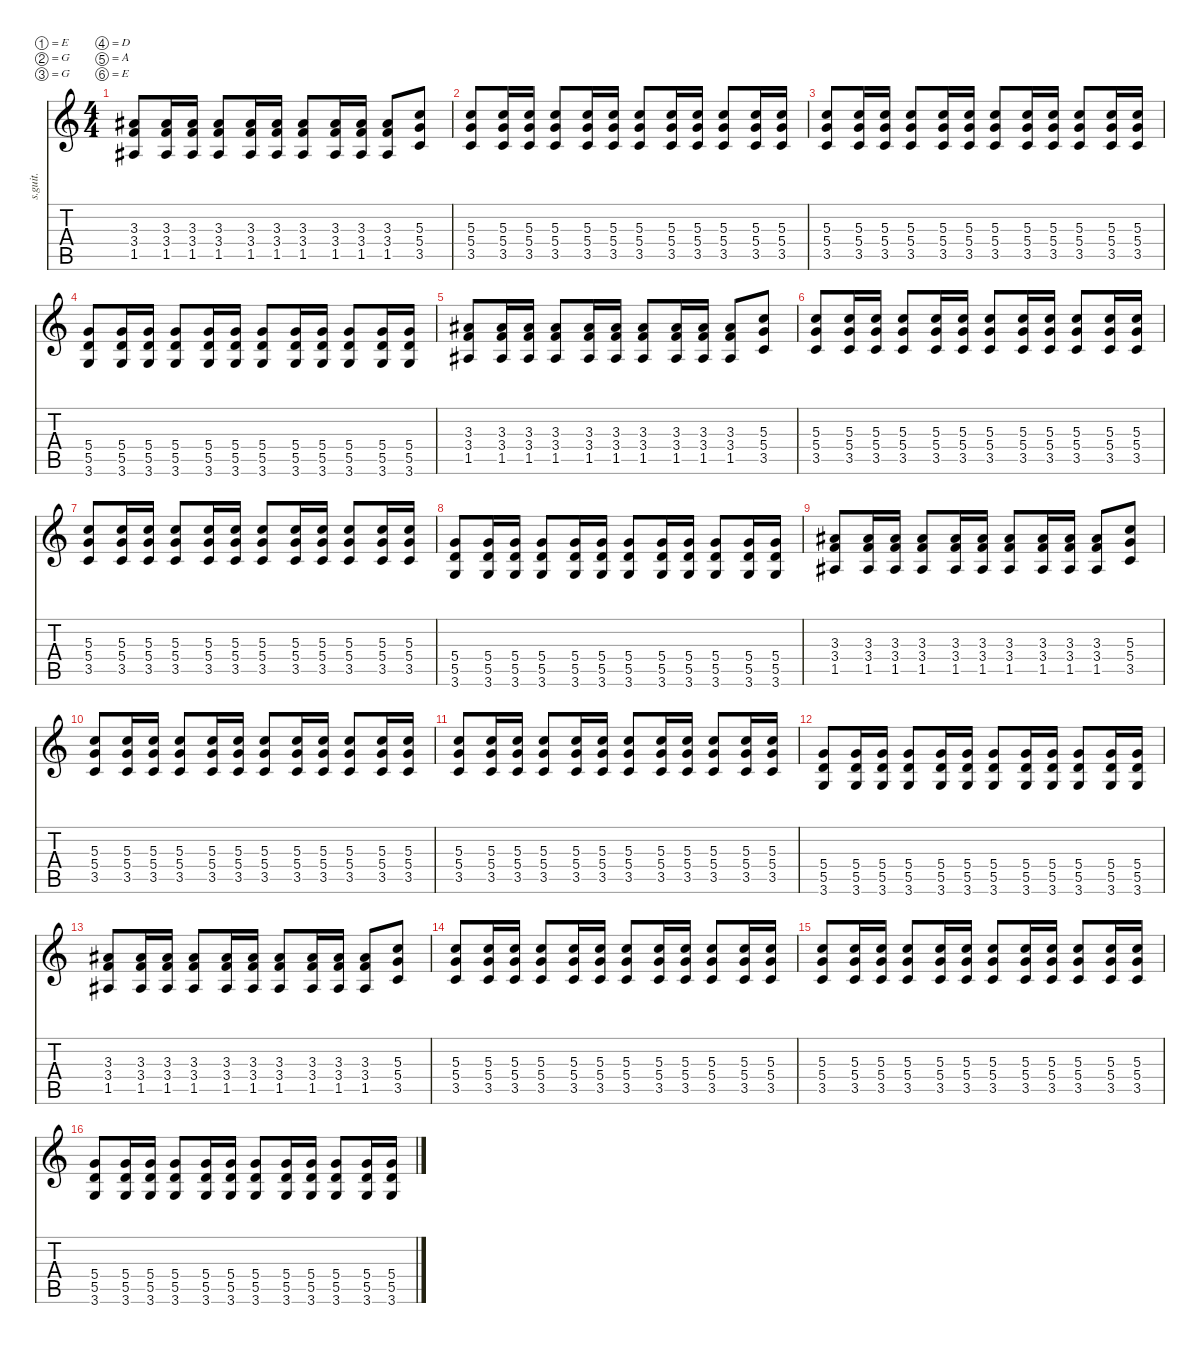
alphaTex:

\defaultSystemsLayout 4
\hideDynamics
\bracketExtendMode nobrackets
\track ("Gary Rossington (Slide/Rhythm Guitar)" "s.guit.") {instrument overdrivenguitar}
\staff {score tabs}
\tuning (E4 G3 G3 D3 A2 E2)
\ts (4 4)
\tempo (150 hide)
\clef g2
\ks c
(3.3{acc #} 3.4 1.5{acc #}).8{lyrics (0 "") lyrics (1 "") lyrics (2 "") lyrics (3 "") lyrics (4 "") dy f} (3.3{acc #} 3.4 1.5{acc #}).16{lyrics (0 "") lyrics (1 "") lyrics (2 "") lyrics (3 "") lyrics (4 "")} (3.3{acc #} 3.4 1.5{acc #}).16{lyrics (0 "") lyrics (1 "") lyrics (2 "") lyrics (3 "") lyrics (4 "")} (3.3{acc #} 3.4 1.5{acc #}).8{lyrics (0 "") lyrics (1 "") lyrics (2 "") lyrics (3 "") lyrics (4 "")} (3.3{acc #} 3.4 1.5{acc #}).16{lyrics (0 "") lyrics (1 "") lyrics (2 "") lyrics (3 "") lyrics (4 "")} (3.3{acc #} 3.4 1.5{acc #}).16{lyrics (0 "") lyrics (1 "") lyrics (2 "") lyrics (3 "") lyrics (4 "")} (3.3{acc #} 3.4 1.5{acc #}).8{lyrics (0 "") lyrics (1 "") lyrics (2 "") lyrics (3 "") lyrics (4 "")} (3.3{acc #} 3.4 1.5{acc #}).16{lyrics (0 "") lyrics (1 "") lyrics (2 "") lyrics (3 "") lyrics (4 "")} (3.3{acc #} 3.4 1.5{acc #}).16{lyrics (0 "") lyrics (1 "") lyrics (2 "") lyrics (3 "") lyrics (4 "")} (3.3{acc #} 3.4 1.5{acc #}).8{lyrics (0 "") lyrics (1 "") lyrics (2 "") lyrics (3 "") lyrics (4 "")} (5.3 5.4 3.5).8{lyrics (0 "") lyrics (1 "") lyrics (2 "") lyrics (3 "") lyrics (4 "")} |
(5.3 5.4 3.5).8{lyrics (0 "") lyrics (1 "") lyrics (2 "") lyrics (3 "") lyrics (4 "")} (5.3 5.4 3.5).16{lyrics (0 "") lyrics (1 "") lyrics (2 "") lyrics (3 "") lyrics (4 "")} (5.3 5.4 3.5).16{lyrics (0 "") lyrics (1 "") lyrics (2 "") lyrics (3 "") lyrics (4 "")} (5.3 5.4 3.5).8{lyrics (0 "") lyrics (1 "") lyrics (2 "") lyrics (3 "") lyrics (4 "")} (5.3 5.4 3.5).16{lyrics (0 "") lyrics (1 "") lyrics (2 "") lyrics (3 "") lyrics (4 "")} (5.3 5.4 3.5).16{lyrics (0 "") lyrics (1 "") lyrics (2 "") lyrics (3 "") lyrics (4 "")} (5.3 5.4 3.5).8{lyrics (0 "") lyrics (1 "") lyrics (2 "") lyrics (3 "") lyrics (4 "")} (5.3 5.4 3.5).16{lyrics (0 "") lyrics (1 "") lyrics (2 "") lyrics (3 "") lyrics (4 "")} (5.3 5.4 3.5).16{lyrics (0 "") lyrics (1 "") lyrics (2 "") lyrics (3 "") lyrics (4 "")} (5.3 5.4 3.5).8{lyrics (0 "") lyrics (1 "") lyrics (2 "") lyrics (3 "") lyrics (4 "")} (5.3 5.4 3.5).16{lyrics (0 "") lyrics (1 "") lyrics (2 "") lyrics (3 "") lyrics (4 "")} (5.3 5.4 3.5).16{lyrics (0 "") lyrics (1 "") lyrics (2 "") lyrics (3 "") lyrics (4 "")} |
(5.3 5.4 3.5).8{lyrics (0 "") lyrics (1 "") lyrics (2 "") lyrics (3 "") lyrics (4 "")} (5.3 5.4 3.5).16{lyrics (0 "") lyrics (1 "") lyrics (2 "") lyrics (3 "") lyrics (4 "")} (5.3 5.4 3.5).16{lyrics (0 "") lyrics (1 "") lyrics (2 "") lyrics (3 "") lyrics (4 "")} (5.3 5.4 3.5).8{lyrics (0 "") lyrics (1 "") lyrics (2 "") lyrics (3 "") lyrics (4 "")} (5.3 5.4 3.5).16{lyrics (0 "") lyrics (1 "") lyrics (2 "") lyrics (3 "") lyrics (4 "")} (5.3 5.4 3.5).16{lyrics (0 "") lyrics (1 "") lyrics (2 "") lyrics (3 "") lyrics (4 "")} (5.3 5.4 3.5).8{lyrics (0 "") lyrics (1 "") lyrics (2 "") lyrics (3 "") lyrics (4 "")} (5.3 5.4 3.5).16{lyrics (0 "") lyrics (1 "") lyrics (2 "") lyrics (3 "") lyrics (4 "")} (5.3 5.4 3.5).16{lyrics (0 "") lyrics (1 "") lyrics (2 "") lyrics (3 "") lyrics (4 "")} (5.3 5.4 3.5).8{lyrics (0 "") lyrics (1 "") lyrics (2 "") lyrics (3 "") lyrics (4 "")} (5.3 5.4 3.5).16{lyrics (0 "") lyrics (1 "") lyrics (2 "") lyrics (3 "") lyrics (4 "")} (5.3 5.4 3.5).16{lyrics (0 "") lyrics (1 "") lyrics (2 "") lyrics (3 "") lyrics (4 "")} |
(5.4 5.5 3.6).8{lyrics (0 "") lyrics (1 "") lyrics (2 "") lyrics (3 "") lyrics (4 "")} (5.4 5.5 3.6).16{lyrics (0 "") lyrics (1 "") lyrics (2 "") lyrics (3 "") lyrics (4 "")} (5.4 5.5 3.6).16{lyrics (0 "") lyrics (1 "") lyrics (2 "") lyrics (3 "") lyrics (4 "")} (5.4 5.5 3.6).8{lyrics (0 "") lyrics (1 "") lyrics (2 "") lyrics (3 "") lyrics (4 "")} (5.4 5.5 3.6).16{lyrics (0 "") lyrics (1 "") lyrics (2 "") lyrics (3 "") lyrics (4 "")} (5.4 5.5 3.6).16{lyrics (0 "") lyrics (1 "") lyrics (2 "") lyrics (3 "") lyrics (4 "")} (5.4 5.5 3.6).8{lyrics (0 "") lyrics (1 "") lyrics (2 "") lyrics (3 "") lyrics (4 "")} (5.4 5.5 3.6).16{lyrics (0 "") lyrics (1 "") lyrics (2 "") lyrics (3 "") lyrics (4 "")} (5.4 5.5 3.6).16{lyrics (0 "") lyrics (1 "") lyrics (2 "") lyrics (3 "") lyrics (4 "")} (5.4 5.5 3.6).8{lyrics (0 "") lyrics (1 "") lyrics (2 "") lyrics (3 "") lyrics (4 "")} (5.4 5.5 3.6).16{lyrics (0 "") lyrics (1 "") lyrics (2 "") lyrics (3 "") lyrics (4 "")} (5.4 5.5 3.6).16{lyrics (0 "") lyrics (1 "") lyrics (2 "") lyrics (3 "") lyrics (4 "")} |
(3.3{acc #} 3.4 1.5{acc #}).8{lyrics (0 "") lyrics (1 "") lyrics (2 "") lyrics (3 "") lyrics (4 "")} (3.3{acc #} 3.4 1.5{acc #}).16{lyrics (0 "") lyrics (1 "") lyrics (2 "") lyrics (3 "") lyrics (4 "")} (3.3{acc #} 3.4 1.5{acc #}).16{lyrics (0 "") lyrics (1 "") lyrics (2 "") lyrics (3 "") lyrics (4 "")} (3.3{acc #} 3.4 1.5{acc #}).8{lyrics (0 "") lyrics (1 "") lyrics (2 "") lyrics (3 "") lyrics (4 "")} (3.3{acc #} 3.4 1.5{acc #}).16{lyrics (0 "") lyrics (1 "") lyrics (2 "") lyrics (3 "") lyrics (4 "")} (3.3{acc #} 3.4 1.5{acc #}).16{lyrics (0 "") lyrics (1 "") lyrics (2 "") lyrics (3 "") lyrics (4 "")} (3.3{acc #} 3.4 1.5{acc #}).8{lyrics (0 "") lyrics (1 "") lyrics (2 "") lyrics (3 "") lyrics (4 "")} (3.3{acc #} 3.4 1.5{acc #}).16{lyrics (0 "") lyrics (1 "") lyrics (2 "") lyrics (3 "") lyrics (4 "")} (3.3{acc #} 3.4 1.5{acc #}).16{lyrics (0 "") lyrics (1 "") lyrics (2 "") lyrics (3 "") lyrics (4 "")} (3.3{acc #} 3.4 1.5{acc #}).8{lyrics (0 "") lyrics (1 "") lyrics (2 "") lyrics (3 "") lyrics (4 "")} (5.3 5.4 3.5).8{lyrics (0 "") lyrics (1 "") lyrics (2 "") lyrics (3 "") lyrics (4 "")} |
(5.3 5.4 3.5).8{lyrics (0 "") lyrics (1 "") lyrics (2 "") lyrics (3 "") lyrics (4 "")} (5.3 5.4 3.5).16{lyrics (0 "") lyrics (1 "") lyrics (2 "") lyrics (3 "") lyrics (4 "")} (5.3 5.4 3.5).16{lyrics (0 "") lyrics (1 "") lyrics (2 "") lyrics (3 "") lyrics (4 "")} (5.3 5.4 3.5).8{lyrics (0 "") lyrics (1 "") lyrics (2 "") lyrics (3 "") lyrics (4 "")} (5.3 5.4 3.5).16{lyrics (0 "") lyrics (1 "") lyrics (2 "") lyrics (3 "") lyrics (4 "")} (5.3 5.4 3.5).16{lyrics (0 "") lyrics (1 "") lyrics (2 "") lyrics (3 "") lyrics (4 "")} (5.3 5.4 3.5).8{lyrics (0 "") lyrics (1 "") lyrics (2 "") lyrics (3 "") lyrics (4 "")} (5.3 5.4 3.5).16{lyrics (0 "") lyrics (1 "") lyrics (2 "") lyrics (3 "") lyrics (4 "")} (5.3 5.4 3.5).16{lyrics (0 "") lyrics (1 "") lyrics (2 "") lyrics (3 "") lyrics (4 "")} (5.3 5.4 3.5).8{lyrics (0 "") lyrics (1 "") lyrics (2 "") lyrics (3 "") lyrics (4 "")} (5.3 5.4 3.5).16{lyrics (0 "") lyrics (1 "") lyrics (2 "") lyrics (3 "") lyrics (4 "")} (5.3 5.4 3.5).16{lyrics (0 "") lyrics (1 "") lyrics (2 "") lyrics (3 "") lyrics (4 "")} |
(5.3 5.4 3.5).8{lyrics (0 "") lyrics (1 "") lyrics (2 "") lyrics (3 "") lyrics (4 "")} (5.3 5.4 3.5).16{lyrics (0 "") lyrics (1 "") lyrics (2 "") lyrics (3 "") lyrics (4 "")} (5.3 5.4 3.5).16{lyrics (0 "") lyrics (1 "") lyrics (2 "") lyrics (3 "") lyrics (4 "")} (5.3 5.4 3.5).8{lyrics (0 "") lyrics (1 "") lyrics (2 "") lyrics (3 "") lyrics (4 "")} (5.3 5.4 3.5).16{lyrics (0 "") lyrics (1 "") lyrics (2 "") lyrics (3 "") lyrics (4 "")} (5.3 5.4 3.5).16{lyrics (0 "") lyrics (1 "") lyrics (2 "") lyrics (3 "") lyrics (4 "")} (5.3 5.4 3.5).8{lyrics (0 "") lyrics (1 "") lyrics (2 "") lyrics (3 "") lyrics (4 "")} (5.3 5.4 3.5).16{lyrics (0 "") lyrics (1 "") lyrics (2 "") lyrics (3 "") lyrics (4 "")} (5.3 5.4 3.5).16{lyrics (0 "") lyrics (1 "") lyrics (2 "") lyrics (3 "") lyrics (4 "")} (5.3 5.4 3.5).8{lyrics (0 "") lyrics (1 "") lyrics (2 "") lyrics (3 "") lyrics (4 "")} (5.3 5.4 3.5).16{lyrics (0 "") lyrics (1 "") lyrics (2 "") lyrics (3 "") lyrics (4 "")} (5.3 5.4 3.5).16{lyrics (0 "") lyrics (1 "") lyrics (2 "") lyrics (3 "") lyrics (4 "")} |
(5.4 5.5 3.6).8{lyrics (0 "") lyrics (1 "") lyrics (2 "") lyrics (3 "") lyrics (4 "")} (5.4 5.5 3.6).16{lyrics (0 "") lyrics (1 "") lyrics (2 "") lyrics (3 "") lyrics (4 "")} (5.4 5.5 3.6).16{lyrics (0 "") lyrics (1 "") lyrics (2 "") lyrics (3 "") lyrics (4 "")} (5.4 5.5 3.6).8{lyrics (0 "") lyrics (1 "") lyrics (2 "") lyrics (3 "") lyrics (4 "")} (5.4 5.5 3.6).16{lyrics (0 "") lyrics (1 "") lyrics (2 "") lyrics (3 "") lyrics (4 "")} (5.4 5.5 3.6).16{lyrics (0 "") lyrics (1 "") lyrics (2 "") lyrics (3 "") lyrics (4 "")} (5.4 5.5 3.6).8{lyrics (0 "") lyrics (1 "") lyrics (2 "") lyrics (3 "") lyrics (4 "")} (5.4 5.5 3.6).16{lyrics (0 "") lyrics (1 "") lyrics (2 "") lyrics (3 "") lyrics (4 "")} (5.4 5.5 3.6).16{lyrics (0 "") lyrics (1 "") lyrics (2 "") lyrics (3 "") lyrics (4 "")} (5.4 5.5 3.6).8{lyrics (0 "") lyrics (1 "") lyrics (2 "") lyrics (3 "") lyrics (4 "")} (5.4 5.5 3.6).16{lyrics (0 "") lyrics (1 "") lyrics (2 "") lyrics (3 "") lyrics (4 "")} (5.4 5.5 3.6).16{lyrics (0 "") lyrics (1 "") lyrics (2 "") lyrics (3 "") lyrics (4 "")} |
(3.3{acc #} 3.4 1.5{acc #}).8{lyrics (0 "") lyrics (1 "") lyrics (2 "") lyrics (3 "") lyrics (4 "")} (3.3{acc #} 3.4 1.5{acc #}).16{lyrics (0 "") lyrics (1 "") lyrics (2 "") lyrics (3 "") lyrics (4 "")} (3.3{acc #} 3.4 1.5{acc #}).16{lyrics (0 "") lyrics (1 "") lyrics (2 "") lyrics (3 "") lyrics (4 "")} (3.3{acc #} 3.4 1.5{acc #}).8{lyrics (0 "") lyrics (1 "") lyrics (2 "") lyrics (3 "") lyrics (4 "")} (3.3{acc #} 3.4 1.5{acc #}).16{lyrics (0 "") lyrics (1 "") lyrics (2 "") lyrics (3 "") lyrics (4 "")} (3.3{acc #} 3.4 1.5{acc #}).16{lyrics (0 "") lyrics (1 "") lyrics (2 "") lyrics (3 "") lyrics (4 "")} (3.3{acc #} 3.4 1.5{acc #}).8{lyrics (0 "") lyrics (1 "") lyrics (2 "") lyrics (3 "") lyrics (4 "")} (3.3{acc #} 3.4 1.5{acc #}).16{lyrics (0 "") lyrics (1 "") lyrics (2 "") lyrics (3 "") lyrics (4 "")} (3.3{acc #} 3.4 1.5{acc #}).16{lyrics (0 "") lyrics (1 "") lyrics (2 "") lyrics (3 "") lyrics (4 "")} (3.3{acc #} 3.4 1.5{acc #}).8{lyrics (0 "") lyrics (1 "") lyrics (2 "") lyrics (3 "") lyrics (4 "")} (5.3 5.4 3.5).8{lyrics (0 "") lyrics (1 "") lyrics (2 "") lyrics (3 "") lyrics (4 "")} |
(5.3 5.4 3.5).8{lyrics (0 "") lyrics (1 "") lyrics (2 "") lyrics (3 "") lyrics (4 "")} (5.3 5.4 3.5).16{lyrics (0 "") lyrics (1 "") lyrics (2 "") lyrics (3 "") lyrics (4 "")} (5.3 5.4 3.5).16{lyrics (0 "") lyrics (1 "") lyrics (2 "") lyrics (3 "") lyrics (4 "")} (5.3 5.4 3.5).8{lyrics (0 "") lyrics (1 "") lyrics (2 "") lyrics (3 "") lyrics (4 "")} (5.3 5.4 3.5).16{lyrics (0 "") lyrics (1 "") lyrics (2 "") lyrics (3 "") lyrics (4 "")} (5.3 5.4 3.5).16{lyrics (0 "") lyrics (1 "") lyrics (2 "") lyrics (3 "") lyrics (4 "")} (5.3 5.4 3.5).8{lyrics (0 "") lyrics (1 "") lyrics (2 "") lyrics (3 "") lyrics (4 "")} (5.3 5.4 3.5).16{lyrics (0 "") lyrics (1 "") lyrics (2 "") lyrics (3 "") lyrics (4 "")} (5.3 5.4 3.5).16{lyrics (0 "") lyrics (1 "") lyrics (2 "") lyrics (3 "") lyrics (4 "")} (5.3 5.4 3.5).8{lyrics (0 "") lyrics (1 "") lyrics (2 "") lyrics (3 "") lyrics (4 "")} (5.3 5.4 3.5).16{lyrics (0 "") lyrics (1 "") lyrics (2 "") lyrics (3 "") lyrics (4 "")} (5.3 5.4 3.5).16{lyrics (0 "") lyrics (1 "") lyrics (2 "") lyrics (3 "") lyrics (4 "")} |
(5.3 5.4 3.5).8{lyrics (0 "") lyrics (1 "") lyrics (2 "") lyrics (3 "") lyrics (4 "")} (5.3 5.4 3.5).16{lyrics (0 "") lyrics (1 "") lyrics (2 "") lyrics (3 "") lyrics (4 "")} (5.3 5.4 3.5).16{lyrics (0 "") lyrics (1 "") lyrics (2 "") lyrics (3 "") lyrics (4 "")} (5.3 5.4 3.5).8{lyrics (0 "") lyrics (1 "") lyrics (2 "") lyrics (3 "") lyrics (4 "")} (5.3 5.4 3.5).16{lyrics (0 "") lyrics (1 "") lyrics (2 "") lyrics (3 "") lyrics (4 "")} (5.3 5.4 3.5).16{lyrics (0 "") lyrics (1 "") lyrics (2 "") lyrics (3 "") lyrics (4 "")} (5.3 5.4 3.5).8{lyrics (0 "") lyrics (1 "") lyrics (2 "") lyrics (3 "") lyrics (4 "")} (5.3 5.4 3.5).16{lyrics (0 "") lyrics (1 "") lyrics (2 "") lyrics (3 "") lyrics (4 "")} (5.3 5.4 3.5).16{lyrics (0 "") lyrics (1 "") lyrics (2 "") lyrics (3 "") lyrics (4 "")} (5.3 5.4 3.5).8{lyrics (0 "") lyrics (1 "") lyrics (2 "") lyrics (3 "") lyrics (4 "")} (5.3 5.4 3.5).16{lyrics (0 "") lyrics (1 "") lyrics (2 "") lyrics (3 "") lyrics (4 "")} (5.3 5.4 3.5).16{lyrics (0 "") lyrics (1 "") lyrics (2 "") lyrics (3 "") lyrics (4 "")} |
(5.4 5.5 3.6).8{lyrics (0 "") lyrics (1 "") lyrics (2 "") lyrics (3 "") lyrics (4 "")} (5.4 5.5 3.6).16{lyrics (0 "") lyrics (1 "") lyrics (2 "") lyrics (3 "") lyrics (4 "")} (5.4 5.5 3.6).16{lyrics (0 "") lyrics (1 "") lyrics (2 "") lyrics (3 "") lyrics (4 "")} (5.4 5.5 3.6).8{lyrics (0 "") lyrics (1 "") lyrics (2 "") lyrics (3 "") lyrics (4 "")} (5.4 5.5 3.6).16{lyrics (0 "") lyrics (1 "") lyrics (2 "") lyrics (3 "") lyrics (4 "")} (5.4 5.5 3.6).16{lyrics (0 "") lyrics (1 "") lyrics (2 "") lyrics (3 "") lyrics (4 "")} (5.4 5.5 3.6).8{lyrics (0 "") lyrics (1 "") lyrics (2 "") lyrics (3 "") lyrics (4 "")} (5.4 5.5 3.6).16{lyrics (0 "") lyrics (1 "") lyrics (2 "") lyrics (3 "") lyrics (4 "")} (5.4 5.5 3.6).16{lyrics (0 "") lyrics (1 "") lyrics (2 "") lyrics (3 "") lyrics (4 "")} (5.4 5.5 3.6).8{lyrics (0 "") lyrics (1 "") lyrics (2 "") lyrics (3 "") lyrics (4 "")} (5.4 5.5 3.6).16{lyrics (0 "") lyrics (1 "") lyrics (2 "") lyrics (3 "") lyrics (4 "")} (5.4 5.5 3.6).16{lyrics (0 "") lyrics (1 "") lyrics (2 "") lyrics (3 "") lyrics (4 "")} |
(3.3{acc #} 3.4 1.5{acc #}).8{lyrics (0 "") lyrics (1 "") lyrics (2 "") lyrics (3 "") lyrics (4 "")} (3.3{acc #} 3.4 1.5{acc #}).16{lyrics (0 "") lyrics (1 "") lyrics (2 "") lyrics (3 "") lyrics (4 "")} (3.3{acc #} 3.4 1.5{acc #}).16{lyrics (0 "") lyrics (1 "") lyrics (2 "") lyrics (3 "") lyrics (4 "")} (3.3{acc #} 3.4 1.5{acc #}).8{lyrics (0 "") lyrics (1 "") lyrics (2 "") lyrics (3 "") lyrics (4 "")} (3.3{acc #} 3.4 1.5{acc #}).16{lyrics (0 "") lyrics (1 "") lyrics (2 "") lyrics (3 "") lyrics (4 "")} (3.3{acc #} 3.4 1.5{acc #}).16{lyrics (0 "") lyrics (1 "") lyrics (2 "") lyrics (3 "") lyrics (4 "")} (3.3{acc #} 3.4 1.5{acc #}).8{lyrics (0 "") lyrics (1 "") lyrics (2 "") lyrics (3 "") lyrics (4 "")} (3.3{acc #} 3.4 1.5{acc #}).16{lyrics (0 "") lyrics (1 "") lyrics (2 "") lyrics (3 "") lyrics (4 "")} (3.3{acc #} 3.4 1.5{acc #}).16{lyrics (0 "") lyrics (1 "") lyrics (2 "") lyrics (3 "") lyrics (4 "")} (3.3{acc #} 3.4 1.5{acc #}).8{lyrics (0 "") lyrics (1 "") lyrics (2 "") lyrics (3 "") lyrics (4 "")} (5.3 5.4 3.5).8{lyrics (0 "") lyrics (1 "") lyrics (2 "") lyrics (3 "") lyrics (4 "")} |
(5.3 5.4 3.5).8{lyrics (0 "") lyrics (1 "") lyrics (2 "") lyrics (3 "") lyrics (4 "")} (5.3 5.4 3.5).16{lyrics (0 "") lyrics (1 "") lyrics (2 "") lyrics (3 "") lyrics (4 "")} (5.3 5.4 3.5).16{lyrics (0 "") lyrics (1 "") lyrics (2 "") lyrics (3 "") lyrics (4 "")} (5.3 5.4 3.5).8{lyrics (0 "") lyrics (1 "") lyrics (2 "") lyrics (3 "") lyrics (4 "")} (5.3 5.4 3.5).16{lyrics (0 "") lyrics (1 "") lyrics (2 "") lyrics (3 "") lyrics (4 "")} (5.3 5.4 3.5).16{lyrics (0 "") lyrics (1 "") lyrics (2 "") lyrics (3 "") lyrics (4 "")} (5.3 5.4 3.5).8{lyrics (0 "") lyrics (1 "") lyrics (2 "") lyrics (3 "") lyrics (4 "")} (5.3 5.4 3.5).16{lyrics (0 "") lyrics (1 "") lyrics (2 "") lyrics (3 "") lyrics (4 "")} (5.3 5.4 3.5).16{lyrics (0 "") lyrics (1 "") lyrics (2 "") lyrics (3 "") lyrics (4 "")} (5.3 5.4 3.5).8{lyrics (0 "") lyrics (1 "") lyrics (2 "") lyrics (3 "") lyrics (4 "")} (5.3 5.4 3.5).16{lyrics (0 "") lyrics (1 "") lyrics (2 "") lyrics (3 "") lyrics (4 "")} (5.3 5.4 3.5).16{lyrics (0 "") lyrics (1 "") lyrics (2 "") lyrics (3 "") lyrics (4 "")} |
(5.3 5.4 3.5).8{lyrics (0 "") lyrics (1 "") lyrics (2 "") lyrics (3 "") lyrics (4 "")} (5.3 5.4 3.5).16{lyrics (0 "") lyrics (1 "") lyrics (2 "") lyrics (3 "") lyrics (4 "")} (5.3 5.4 3.5).16{lyrics (0 "") lyrics (1 "") lyrics (2 "") lyrics (3 "") lyrics (4 "")} (5.3 5.4 3.5).8{lyrics (0 "") lyrics (1 "") lyrics (2 "") lyrics (3 "") lyrics (4 "")} (5.3 5.4 3.5).16{lyrics (0 "") lyrics (1 "") lyrics (2 "") lyrics (3 "") lyrics (4 "")} (5.3 5.4 3.5).16{lyrics (0 "") lyrics (1 "") lyrics (2 "") lyrics (3 "") lyrics (4 "")} (5.3 5.4 3.5).8{lyrics (0 "") lyrics (1 "") lyrics (2 "") lyrics (3 "") lyrics (4 "")} (5.3 5.4 3.5).16{lyrics (0 "") lyrics (1 "") lyrics (2 "") lyrics (3 "") lyrics (4 "")} (5.3 5.4 3.5).16{lyrics (0 "") lyrics (1 "") lyrics (2 "") lyrics (3 "") lyrics (4 "")} (5.3 5.4 3.5).8{lyrics (0 "") lyrics (1 "") lyrics (2 "") lyrics (3 "") lyrics (4 "")} (5.3 5.4 3.5).16{lyrics (0 "") lyrics (1 "") lyrics (2 "") lyrics (3 "") lyrics (4 "")} (5.3 5.4 3.5).16{lyrics (0 "") lyrics (1 "") lyrics (2 "") lyrics (3 "") lyrics (4 "")} |
(5.4 5.5 3.6).8{lyrics (0 "") lyrics (1 "") lyrics (2 "") lyrics (3 "") lyrics (4 "")} (5.4 5.5 3.6).16{lyrics (0 "") lyrics (1 "") lyrics (2 "") lyrics (3 "") lyrics (4 "")} (5.4 5.5 3.6).16{lyrics (0 "") lyrics (1 "") lyrics (2 "") lyrics (3 "") lyrics (4 "")} (5.4 5.5 3.6).8{lyrics (0 "") lyrics (1 "") lyrics (2 "") lyrics (3 "") lyrics (4 "")} (5.4 5.5 3.6).16{lyrics (0 "") lyrics (1 "") lyrics (2 "") lyrics (3 "") lyrics (4 "")} (5.4 5.5 3.6).16{lyrics (0 "") lyrics (1 "") lyrics (2 "") lyrics (3 "") lyrics (4 "")} (5.4 5.5 3.6).8{lyrics (0 "") lyrics (1 "") lyrics (2 "") lyrics (3 "") lyrics (4 "")} (5.4 5.5 3.6).16{lyrics (0 "") lyrics (1 "") lyrics (2 "") lyrics (3 "") lyrics (4 "")} (5.4 5.5 3.6).16{lyrics (0 "") lyrics (1 "") lyrics (2 "") lyrics (3 "") lyrics (4 "")} (5.4 5.5 3.6).8{lyrics (0 "") lyrics (1 "") lyrics (2 "") lyrics (3 "") lyrics (4 "")} (5.4 5.5 3.6).16{lyrics (0 "") lyrics (1 "") lyrics (2 "") lyrics (3 "") lyrics (4 "")} (5.4 5.5 3.6).16{lyrics (0 "") lyrics (1 "") lyrics (2 "") lyrics (3 "") lyrics (4 "")}
